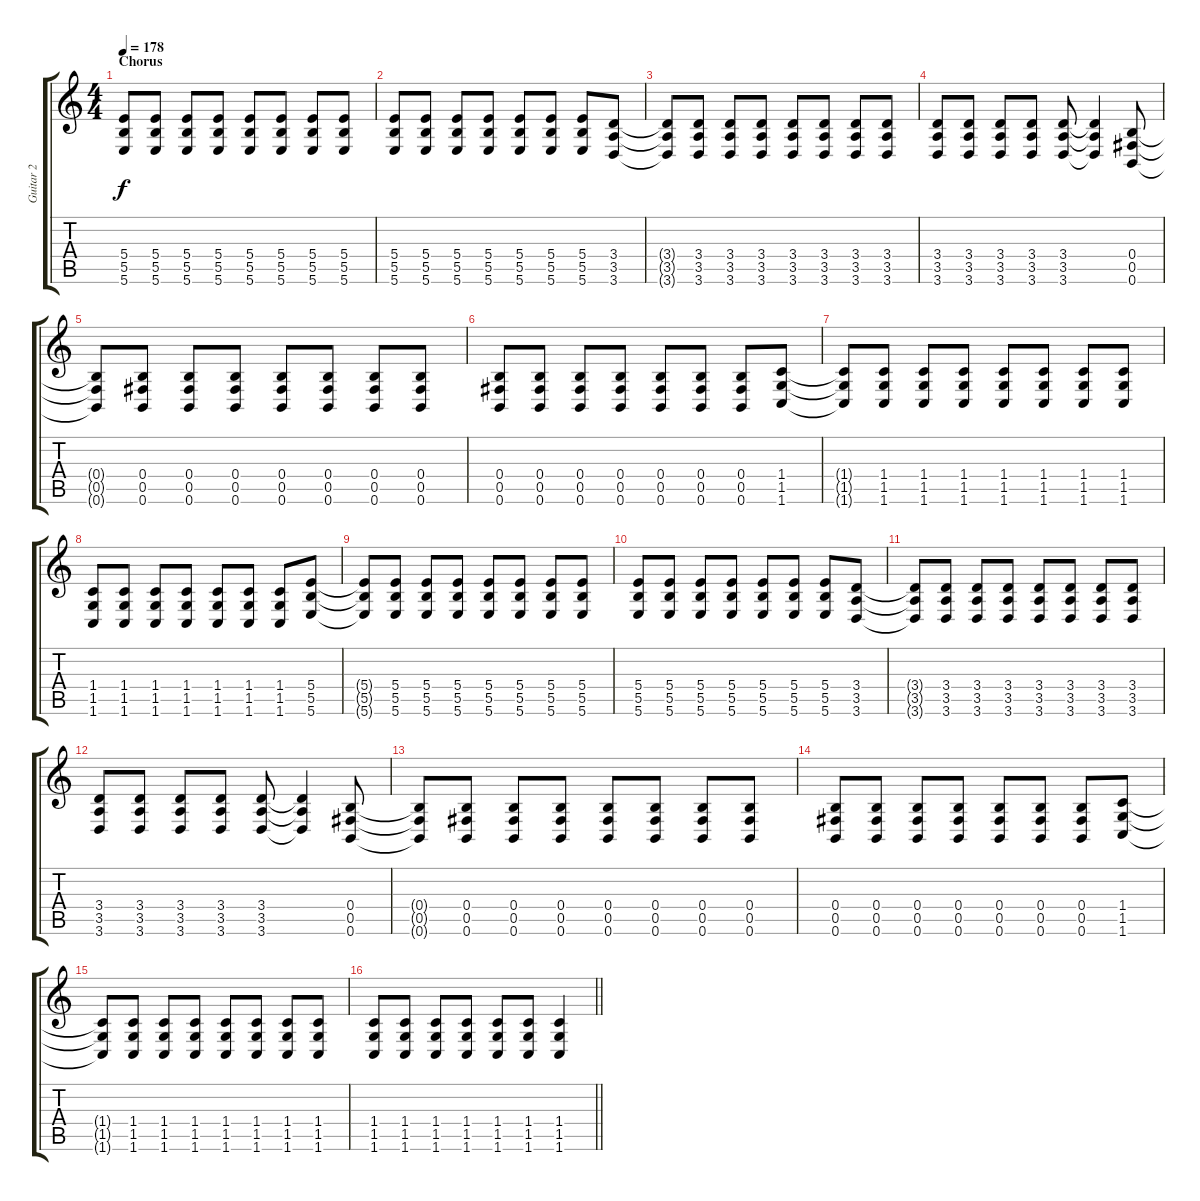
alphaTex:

\track ("Guitar 2" "Guitar 2") {instrument distortionguitar}
\staff {score tabs}
\tuning (Db4 Ab3 E3 B2 Gb2 B1) {hide}
\ts (4 4)
\section ("" "Chorus")
\tempo 178
\clef g2
\ks c
(5.4 5.5 5.6).8{dy f} (5.4 5.5 5.6).8 (5.4 5.5 5.6).8 (5.4 5.5 5.6).8 (5.4 5.5 5.6).8 (5.4 5.5 5.6).8 (5.4 5.5 5.6).8 (5.4 5.5 5.6).8 |
(5.4 5.5 5.6).8 (5.4 5.5 5.6).8 (5.4 5.5 5.6).8 (5.4 5.5 5.6).8 (5.4 5.5 5.6).8 (5.4 5.5 5.6).8 (5.4 5.5 5.6).8 (3.4 3.5 3.6).8 |
(3.4{t} 3.5{t} 3.6{t}).8 (3.4 3.5 3.6).8 (3.4 3.5 3.6).8 (3.4 3.5 3.6).8 (3.4 3.5 3.6).8 (3.4 3.5 3.6).8 (3.4 3.5 3.6).8 (3.4 3.5 3.6).8 |
(3.4 3.5 3.6).8 (3.4 3.5 3.6).8 (3.4 3.5 3.6).8 (3.4 3.5 3.6).8 (3.4 3.5 3.6).8 (3.4{t} 3.5{t} 3.6{t}).4 (0.4 0.5 0.6).8 |
(0.4{t} 0.5{t} 0.6{t}).8 (0.4 0.5 0.6).8 (0.4 0.5 0.6).8 (0.4 0.5 0.6).8 (0.4 0.5 0.6).8 (0.4 0.5 0.6).8 (0.4 0.5 0.6).8 (0.4 0.5 0.6).8 |
(0.4 0.5 0.6).8 (0.4 0.5 0.6).8 (0.4 0.5 0.6).8 (0.4 0.5 0.6).8 (0.4 0.5 0.6).8 (0.4 0.5 0.6).8 (0.4 0.5 0.6).8 (1.4 1.5 1.6).8 |
(1.4{t} 1.5{t} 1.6{t}).8 (1.4 1.5 1.6).8 (1.4 1.5 1.6).8 (1.4 1.5 1.6).8 (1.4 1.5 1.6).8 (1.4 1.5 1.6).8 (1.4 1.5 1.6).8 (1.4 1.5 1.6).8 |
(1.4 1.5 1.6).8 (1.4 1.5 1.6).8 (1.4 1.5 1.6).8 (1.4 1.5 1.6).8 (1.4 1.5 1.6).8 (1.4 1.5 1.6).8 (1.4 1.5 1.6).8 (5.4 5.5 5.6).8 |
(5.4{t} 5.5{t} 5.6{t}).8 (5.4 5.5 5.6).8 (5.4 5.5 5.6).8 (5.4 5.5 5.6).8 (5.4 5.5 5.6).8 (5.4 5.5 5.6).8 (5.4 5.5 5.6).8 (5.4 5.5 5.6).8 |
(5.4 5.5 5.6).8 (5.4 5.5 5.6).8 (5.4 5.5 5.6).8 (5.4 5.5 5.6).8 (5.4 5.5 5.6).8 (5.4 5.5 5.6).8 (5.4 5.5 5.6).8 (3.4 3.5 3.6).8 |
(3.4{t} 3.5{t} 3.6{t}).8 (3.4 3.5 3.6).8 (3.4 3.5 3.6).8 (3.4 3.5 3.6).8 (3.4 3.5 3.6).8 (3.4 3.5 3.6).8 (3.4 3.5 3.6).8 (3.4 3.5 3.6).8 |
(3.4 3.5 3.6).8 (3.4 3.5 3.6).8 (3.4 3.5 3.6).8 (3.4 3.5 3.6).8 (3.4 3.5 3.6).8 (3.4{t} 3.5{t} 3.6{t}).4 (0.4 0.5 0.6).8 |
(0.4{t} 0.5{t} 0.6{t}).8 (0.4 0.5 0.6).8 (0.4 0.5 0.6).8 (0.4 0.5 0.6).8 (0.4 0.5 0.6).8 (0.4 0.5 0.6).8 (0.4 0.5 0.6).8 (0.4 0.5 0.6).8 |
(0.4 0.5 0.6).8 (0.4 0.5 0.6).8 (0.4 0.5 0.6).8 (0.4 0.5 0.6).8 (0.4 0.5 0.6).8 (0.4 0.5 0.6).8 (0.4 0.5 0.6).8 (1.4 1.5 1.6).8 |
(1.4{t} 1.5{t} 1.6{t}).8 (1.4 1.5 1.6).8 (1.4 1.5 1.6).8 (1.4 1.5 1.6).8 (1.4 1.5 1.6).8 (1.4 1.5 1.6).8 (1.4 1.5 1.6).8 (1.4 1.5 1.6).8 |
\barLineRight lightlight
(1.4 1.5 1.6).8 (1.4 1.5 1.6).8 (1.4 1.5 1.6).8 (1.4 1.5 1.6).8 (1.4 1.5 1.6).8 (1.4 1.5 1.6).8 (1.4 1.5 1.6).4
